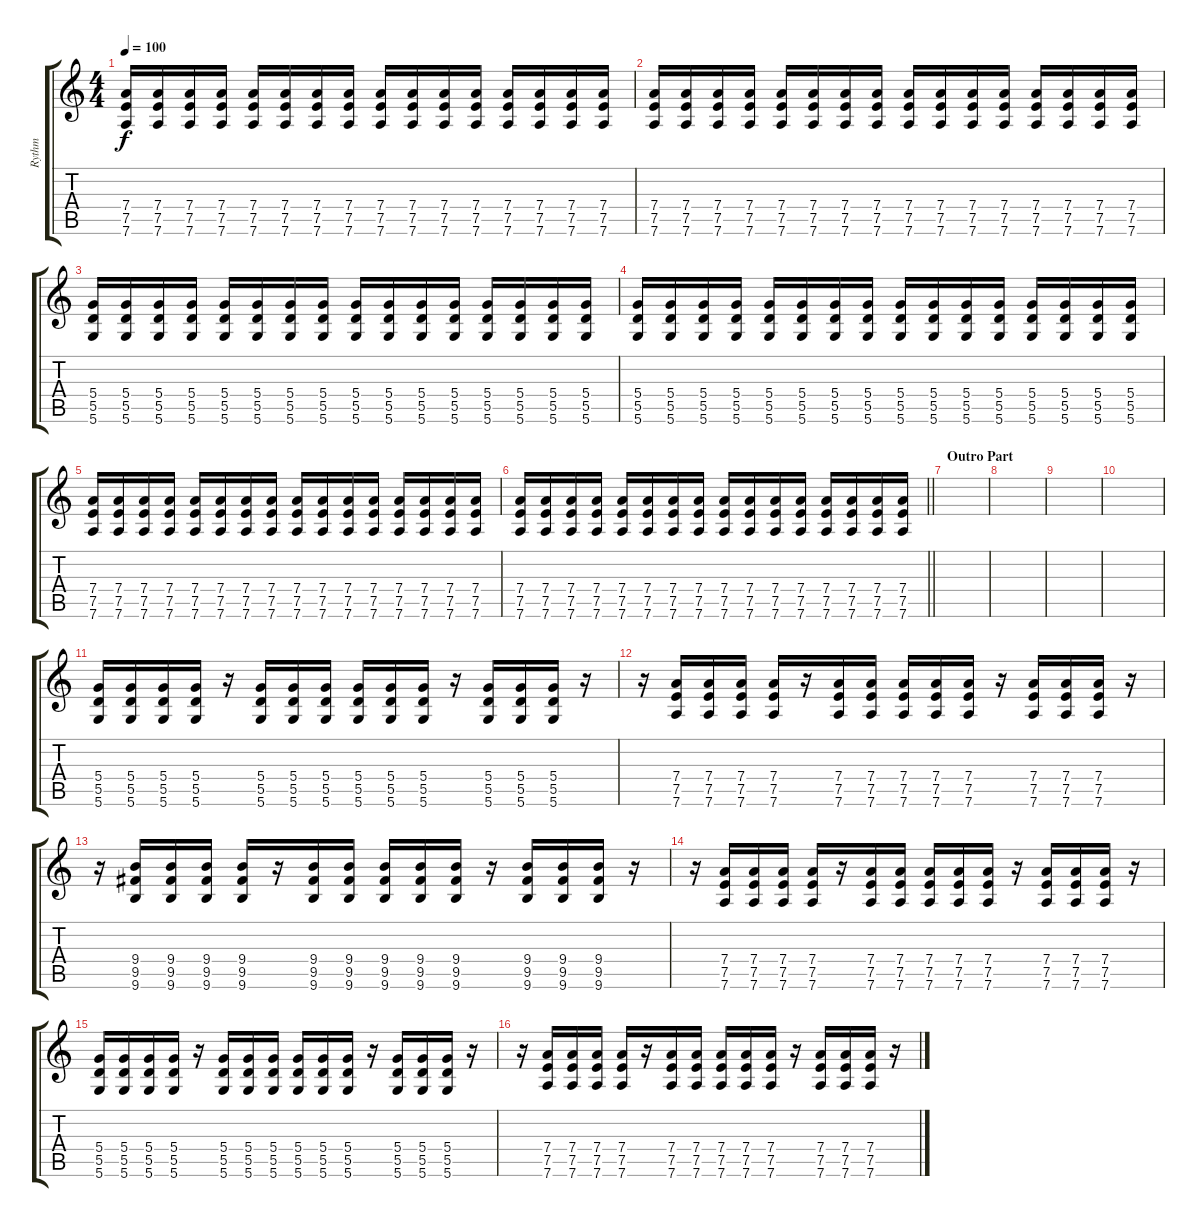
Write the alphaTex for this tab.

\track ("Rythm" "Rythm") {instrument distortionguitar}
\staff {score tabs}
\tuning (E4 B3 G3 D3 A2 D2) {hide}
\ts (4 4)
\tempo 100
\clef g2
\ks c
(7.4 7.5 7.6).16{dy f} (7.4 7.5 7.6).16 (7.4 7.5 7.6).16 (7.4 7.5 7.6).16 (7.4 7.5 7.6).16 (7.4 7.5 7.6).16 (7.4 7.5 7.6).16 (7.4 7.5 7.6).16 (7.4 7.5 7.6).16 (7.4 7.5 7.6).16 (7.4 7.5 7.6).16 (7.4 7.5 7.6).16 (7.4 7.5 7.6).16 (7.4 7.5 7.6).16 (7.4 7.5 7.6).16 (7.4 7.5 7.6).16 |
(7.4 7.5 7.6).16 (7.4 7.5 7.6).16 (7.4 7.5 7.6).16 (7.4 7.5 7.6).16 (7.4 7.5 7.6).16 (7.4 7.5 7.6).16 (7.4 7.5 7.6).16 (7.4 7.5 7.6).16 (7.4 7.5 7.6).16 (7.4 7.5 7.6).16 (7.4 7.5 7.6).16 (7.4 7.5 7.6).16 (7.4 7.5 7.6).16 (7.4 7.5 7.6).16 (7.4 7.5 7.6).16 (7.4 7.5 7.6).16 |
(5.4 5.5 5.6).16 (5.4 5.5 5.6).16 (5.4 5.5 5.6).16 (5.4 5.5 5.6).16 (5.4 5.5 5.6).16 (5.4 5.5 5.6).16 (5.4 5.5 5.6).16 (5.4 5.5 5.6).16 (5.4 5.5 5.6).16 (5.4 5.5 5.6).16 (5.4 5.5 5.6).16 (5.4 5.5 5.6).16 (5.4 5.5 5.6).16 (5.4 5.5 5.6).16 (5.4 5.5 5.6).16 (5.4 5.5 5.6).16 |
(5.4 5.5 5.6).16 (5.4 5.5 5.6).16 (5.4 5.5 5.6).16 (5.4 5.5 5.6).16 (5.4 5.5 5.6).16 (5.4 5.5 5.6).16 (5.4 5.5 5.6).16 (5.4 5.5 5.6).16 (5.4 5.5 5.6).16 (5.4 5.5 5.6).16 (5.4 5.5 5.6).16 (5.4 5.5 5.6).16 (5.4 5.5 5.6).16 (5.4 5.5 5.6).16 (5.4 5.5 5.6).16 (5.4 5.5 5.6).16 |
(7.4 7.5 7.6).16 (7.4 7.5 7.6).16 (7.4 7.5 7.6).16 (7.4 7.5 7.6).16 (7.4 7.5 7.6).16 (7.4 7.5 7.6).16 (7.4 7.5 7.6).16 (7.4 7.5 7.6).16 (7.4 7.5 7.6).16 (7.4 7.5 7.6).16 (7.4 7.5 7.6).16 (7.4 7.5 7.6).16 (7.4 7.5 7.6).16 (7.4 7.5 7.6).16 (7.4 7.5 7.6).16 (7.4 7.5 7.6).16 |
\barLineRight lightlight
(7.4 7.5 7.6).16 (7.4 7.5 7.6).16 (7.4 7.5 7.6).16 (7.4 7.5 7.6).16 (7.4 7.5 7.6).16 (7.4 7.5 7.6).16 (7.4 7.5 7.6).16 (7.4 7.5 7.6).16 (7.4 7.5 7.6).16 (7.4 7.5 7.6).16 (7.4 7.5 7.6).16 (7.4 7.5 7.6).16 (7.4 7.5 7.6).16 (7.4 7.5 7.6).16 (7.4 7.5 7.6).16 (7.4 7.5 7.6).16 |
\section ("" "Outro Part")
|
|
|
|
(5.4 5.5 5.6).16 (5.4 5.5 5.6).16 (5.4 5.5 5.6).16 (5.4 5.5 5.6).16 r.16 (5.4 5.5 5.6).16 (5.4 5.5 5.6).16 (5.4 5.5 5.6).16 (5.4 5.5 5.6).16 (5.4 5.5 5.6).16 (5.4 5.5 5.6).16 r.16 (5.4 5.5 5.6).16 (5.4 5.5 5.6).16 (5.4 5.5 5.6).16 r.16 |
r.16 (7.4 7.5 7.6).16 (7.4 7.5 7.6).16 (7.4 7.5 7.6).16 (7.4 7.5 7.6).16 r.16 (7.4 7.5 7.6).16 (7.4 7.5 7.6).16 (7.4 7.5 7.6).16 (7.4 7.5 7.6).16 (7.4 7.5 7.6).16 r.16 (7.4 7.5 7.6).16 (7.4 7.5 7.6).16 (7.4 7.5 7.6).16 r.16 |
r.16 (9.4 9.5 9.6).16 (9.4 9.5 9.6).16 (9.4 9.5 9.6).16 (9.4 9.5 9.6).16 r.16 (9.4 9.5 9.6).16 (9.4 9.5 9.6).16 (9.4 9.5 9.6).16 (9.4 9.5 9.6).16 (9.4 9.5 9.6).16 r.16 (9.4 9.5 9.6).16 (9.4 9.5 9.6).16 (9.4 9.5 9.6).16 r.16 |
r.16 (7.4 7.5 7.6).16 (7.4 7.5 7.6).16 (7.4 7.5 7.6).16 (7.4 7.5 7.6).16 r.16 (7.4 7.5 7.6).16 (7.4 7.5 7.6).16 (7.4 7.5 7.6).16 (7.4 7.5 7.6).16 (7.4 7.5 7.6).16 r.16 (7.4 7.5 7.6).16 (7.4 7.5 7.6).16 (7.4 7.5 7.6).16 r.16 |
(5.4 5.5 5.6).16 (5.4 5.5 5.6).16 (5.4 5.5 5.6).16 (5.4 5.5 5.6).16 r.16 (5.4 5.5 5.6).16 (5.4 5.5 5.6).16 (5.4 5.5 5.6).16 (5.4 5.5 5.6).16 (5.4 5.5 5.6).16 (5.4 5.5 5.6).16 r.16 (5.4 5.5 5.6).16 (5.4 5.5 5.6).16 (5.4 5.5 5.6).16 r.16 |
r.16 (7.4 7.5 7.6).16 (7.4 7.5 7.6).16 (7.4 7.5 7.6).16 (7.4 7.5 7.6).16 r.16 (7.4 7.5 7.6).16 (7.4 7.5 7.6).16 (7.4 7.5 7.6).16 (7.4 7.5 7.6).16 (7.4 7.5 7.6).16 r.16 (7.4 7.5 7.6).16 (7.4 7.5 7.6).16 (7.4 7.5 7.6).16 r.16
